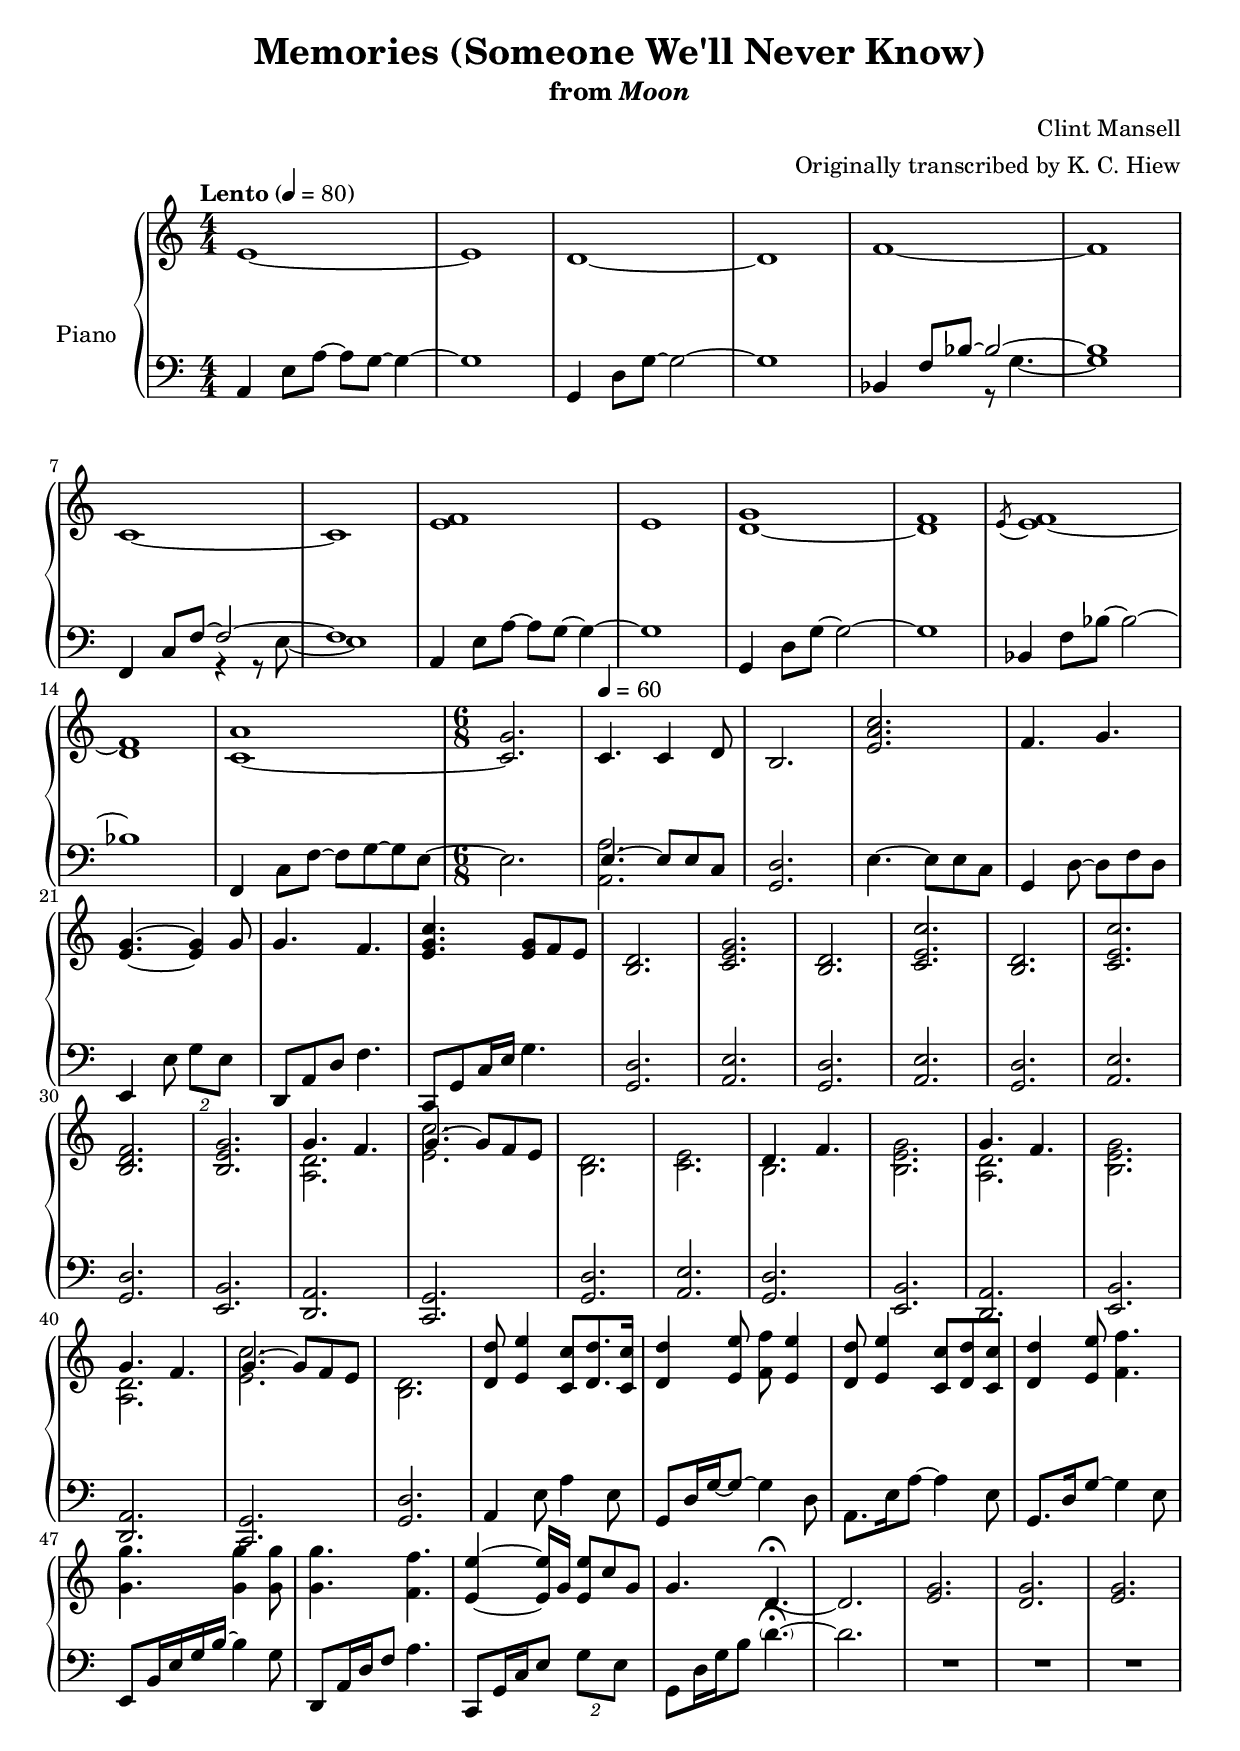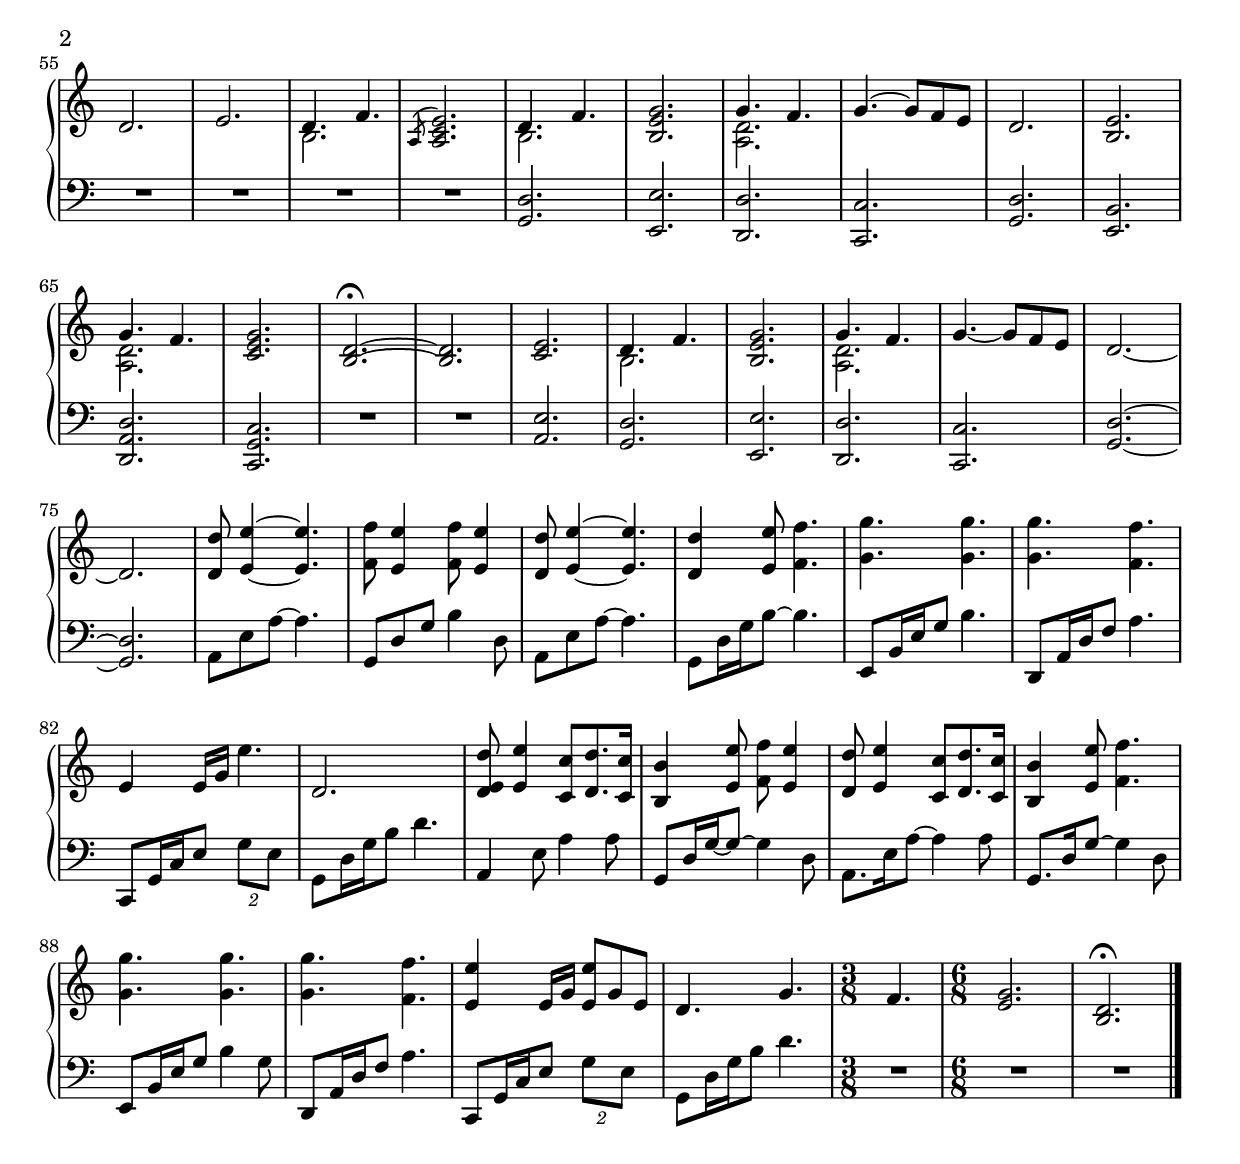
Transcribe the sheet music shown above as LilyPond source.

\version "2.12.2"

\header {
  title = "Memories (Someone We'll Never Know)"
  subtitle = \markup { "from" \italic "Moon" }
  composer = "Clint Mansell"
  arranger = "Originally transcribed by K. C. Hiew"
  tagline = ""
}

global = {
  \tempo "Lento" 4 = 80
  \key c \major
  \time 4/4
  \numericTimeSignature
  s1*6\break
  s1*7\break
  s1*2
  \time 6/8
  s2.
  \tempo 4 = 60
  s2.*4\break
  s2.*9\break
  s2.*10\break
  s2.*7\break
  s2.*8\break
  s2.*10\break
  s2.*10\break
  s2.*7\break
  s2.*6\break
  s2.*4
  \time 3/8
  s4.
  \time 6/8
  s2.*2\bar "|."
}

upper = \relative c' {
  \clef treble
  e1~
  e
  d~
  d
  f~
  f

  c~
  c
  <e f>
  e
  <d~ g>
  <d f>
  \acciaccatura e8 <e f~>1

  <d f>
  <c~ a'>
  <c g'>2.
  c4. c4 d8
  b2.
  <e a c>2.
  f4. g

  <e g>4.~ <e g>4 g8
  g4. f
  <e g c>
  <e g>8 f e
  <b d>2.
  <c e g>
  <b d>
  <c e c'>
  <b d>
  <c e c'>

  <b d f>2.
  <b e g>
  <<
    {
      g'4. f
      g4.~ g8 f e
      s2.*2
      d4. f
      s2.
      g4. f
      s2.

      g4. f
      g4.~ g8 f e
      s2.
    }
  \\
    {
      <a, d>2.
      <e' c'>
      <b d>
      <c e>
      b
      <b e g>
      <a d>
      <b e g>

      <a d>
      <e' c'>
      <b d>
    }
  >>
  <d d'>8 <e e'>4 <c c'>8 <d d'>8. <c c'>16
  <d d'>4 <e e'>8 <f f'> <e e'>4
  <d d'>8 <e e'>4 <c c'>8 <d d'> <c c'>
  <d d'>4 <e e'>8 <f f'>4.

  <g g'> <g g'>4 <g g'>8
  <g g'>4. <f f'>
  <e e'>4~ <e e'>16 g <e e'>8 c' g
  g4. d~\fermata
  d2.
  <e g>
  <d g>
  <e g>

  d
  e
  <<
    {
      d4. f
      \acciaccatura a,8 <a c e>2.
      d4. f
      <b, e g>2.
      g'4. f
      g~ g8 f e
      d2.
      <b e>

      g'4. f
      <c e g>2.
      <b d>~\fermata
      <b d>
      <c e>
      d4. f
      <b, e g>2.
      g'4. f
    }
  \\
    {
      b,2.
      s
      b
      s
      <a d>
      s2.*3

      <a d>2.
      s2.*4
      b2.
      s
      <a d>
    }
  >>
  g'4.~ g8 f e
  d2.~

  d
  <d d'>8 <e e'>4~ <e e'>4.
  <f f'>8 <e e'>4 <f f'>8 <e e'>4
  <d d'>8 <e e'>4~ <e e'>4.
  <d d'>4 <e e'>8 <f f'>4.
  <g g'> <g g'>
  <g g'> <f f'>

  e4 e16 g e'4.
  d,2.
  <d e d'>8 <e e'>4 <c c'>8 <d d'>8. <c c'>16
  <b b'>4 <e e'>8 <f f'> <e e'>4
  <d d'>8 <e e'>4 <c c'>8 <d d'>8. <c c'>16
  <b b'>4 <e e'>8 <f f'>4.

  <g g'> <g g'>
  <g g'> <f f'>
  <e e'>4 e16 g <e e'>8 g e
  d4. g
  f
  <e g>2.
  <b d>\fermata
}

lower = \relative c {
  \clef bass
  a4 e'8 a~ a g~ g4~
  g1
  g,4 d'8 g~ g2~
  g1
  <<
    {
      bes,4 f'8 bes~ bes2~
      bes1
      f,4 c'8 f~ f2~
      f1
    }
  \\
    {
      s2 r8 g4.~
      g1
      s2 r4 r8 e~
      e1
    }
  >>
  a,4 e'8 a~ a g~ g4~
  g1
  g,4 d'8 g~ g2~
  g1
  bes,4 f'8 bes~ bes2~

  bes1
  f,4 c'8 f~ f g~ g e~
  e2.
  << { e4.~ e8 e c } \\ { <a a'>2. } >>
  <g d'>2.
  e'4.~ e8 e c
  g4 d'8~ d f d

  e,4 e'8 \times 3/2 { g e }
  d, a' d~ f4.
  c,8 g' c16 e g4.
  <g, d'>2.
  <a e'>
  <g d'>
  <a e'>
  <g d'>
  <a e'>

  <g d'>
  <e b'>
  <d a'>
  <c g'>
  <g' d'>
  <a e'>
  <g d'>
  <e b'>
  <d a'>
  <e b'>

  <d a'>
  <c g'>
  <g' d'>
  a4 e'8 a4 e8
  g, d'16 g~ g8~ g4 d8
  a8. e'16 a8~ a4 e8
  g,8. d'16 g8~ g4 e8

  e, b'16 e g b~ b4 g8
  d, a'16 d f8 a4.
  c,,8 g'16 c e8 \times 3/2 { g e }
  g, d'16 g b8 \parenthesize d4.~\fermata
  d2.
  R2.*7

  <g,, d'>2.
  <e e'>
  <d d'>
  <c c'>
  <g' d'>
  <e b'>

  <d a' d>
  <c g' c>
  R2.*2
  <a' e'>2.
  <g d'>
  <e e'>
  <d d'>
  <c c'>
  <g' d'>~

  <g d'>
  a8 e' a~ a4.
  g,8 d' g b4 d,8
  a e' a~ a4.
  g,8 d'16 g b8~ b4.
  e,,8 b'16 e g8 b4.
  d,,8 a'16 d f8 a4.

  c,,8 g'16 c e8 \times 3/2 { g e }
  g,8 d'16 g b8 d4.
  a,4 e'8 a4 a8
  g, d'16 g~ g8~ g4 d8
  a8. e'16 a8~ a4 a8
  g,8. d'16 g8~ g4 d8

  e, b'16 e g8 b4 g8
  d, a'16 d f8 a4.
  c,,8 g'16 c e8 \times 3/2 { g e }
  g, d'16 g b8 d4.
  R4.
  R2.*2
}

dynamics = {
  s1\mp
  s1*14
  s2.*22
  s2.\< s16*23 s16\!
}

pedal = {
}

chordnames = \chordmode {
}

\include "../template_piano_solo.ly"
